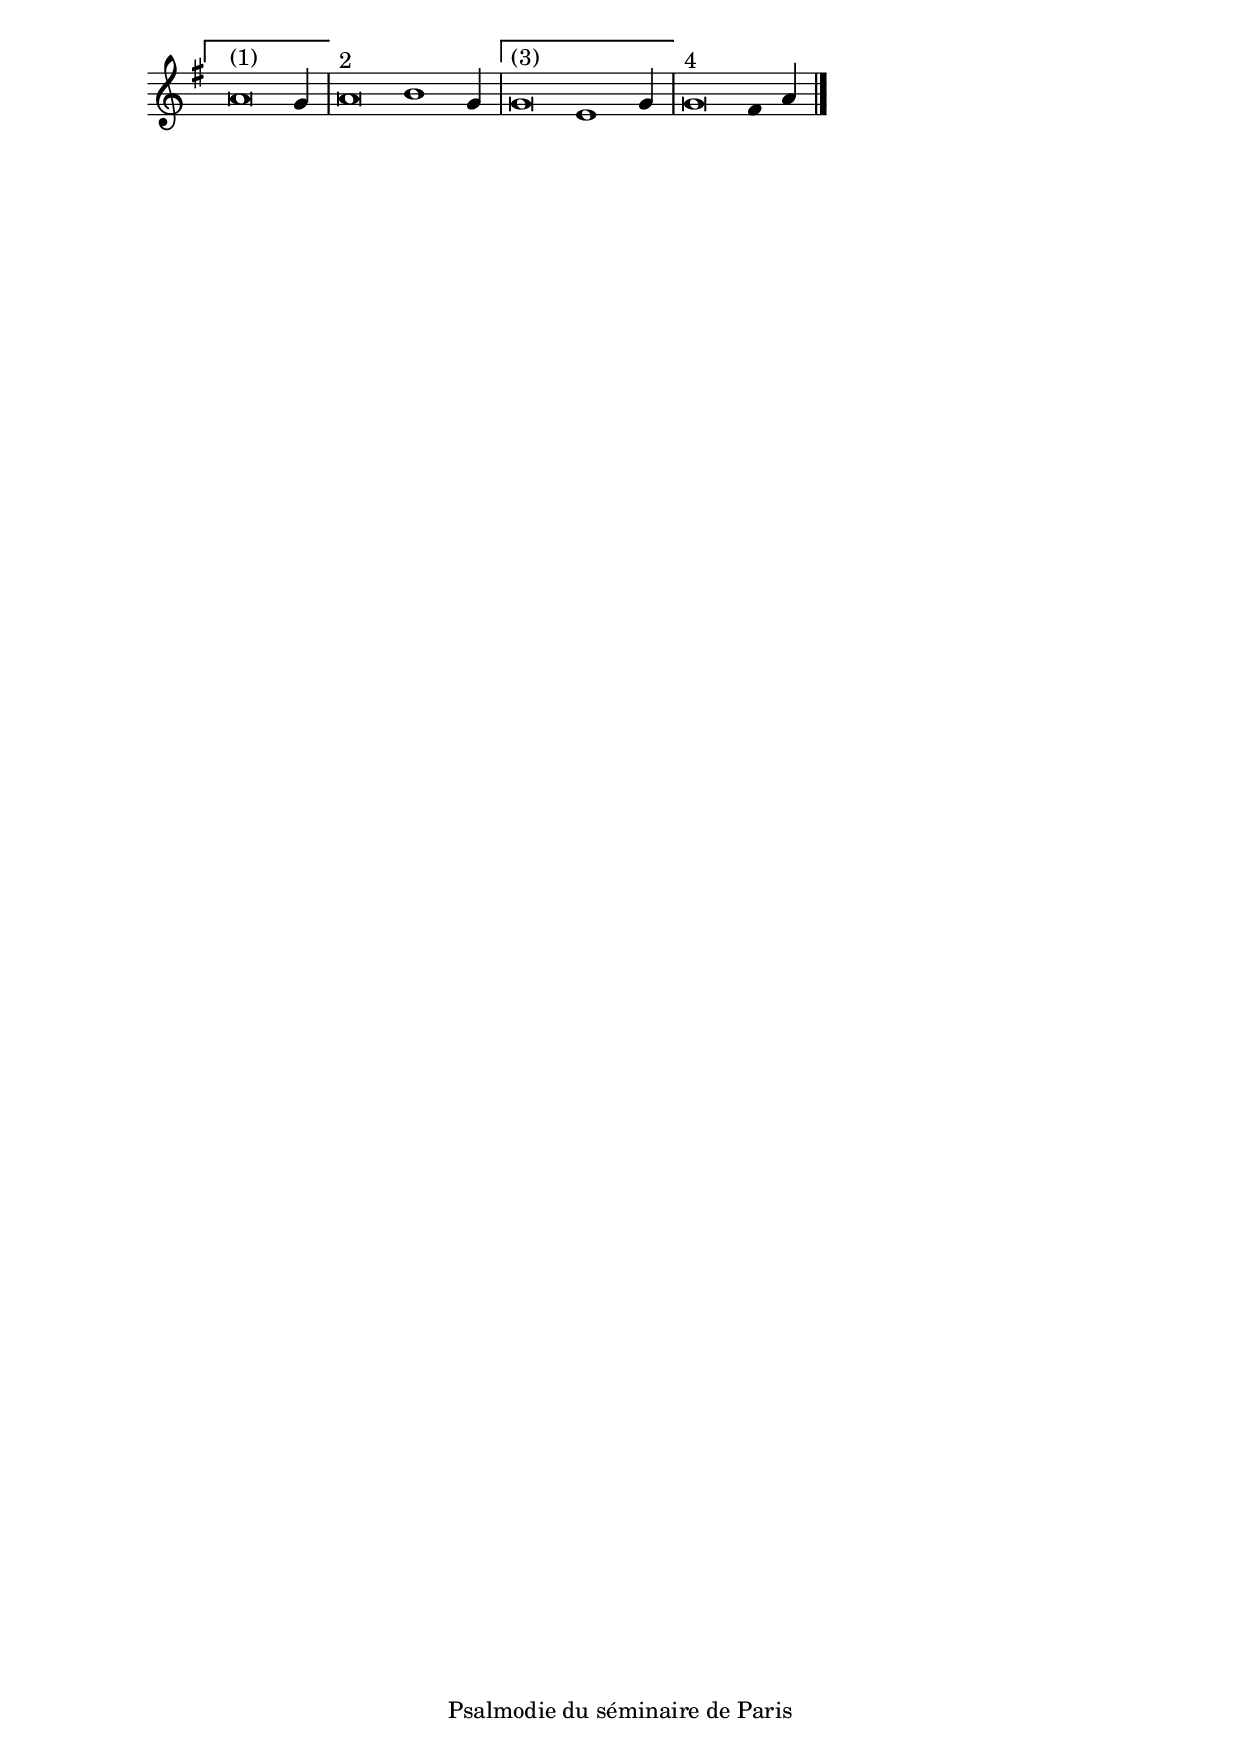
\version "2.20.0"
\language "italiano"

stemOff = \hide Staff.Stem
stemOn  = \undo \stemOff

\header {
  %title = "Psaume 144 I"
  %tagline = ##f
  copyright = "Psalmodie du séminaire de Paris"
}

voltaOption = \markup \text {}

\score {
  \new Staff \with { \remove "Time_signature_engraver" }
  \relative
  {
    \key sol \major
    \cadenzaOn
    \set Score.repeatCommands = #(list(list 'volta voltaOption))
    \stemOff la'\breve^\markup{(1)} \stemOn sol4
    \set Score.repeatCommands = #'((volta #f))
    \bar "|"
    \stemOff la\breve^\markup{2} si1 \stemOn sol4
    \bar "|"
    \set Score.repeatCommands = #(list(list 'volta voltaOption))
    \stemOff sol\breve^\markup{(3)} mi1 \stemOn sol4
    \set Score.repeatCommands = #'((volta #f))
    \bar "|"
    \stemOff sol\breve^\markup{4} fad4 \stemOn la4
    \bar "|."
  }
}